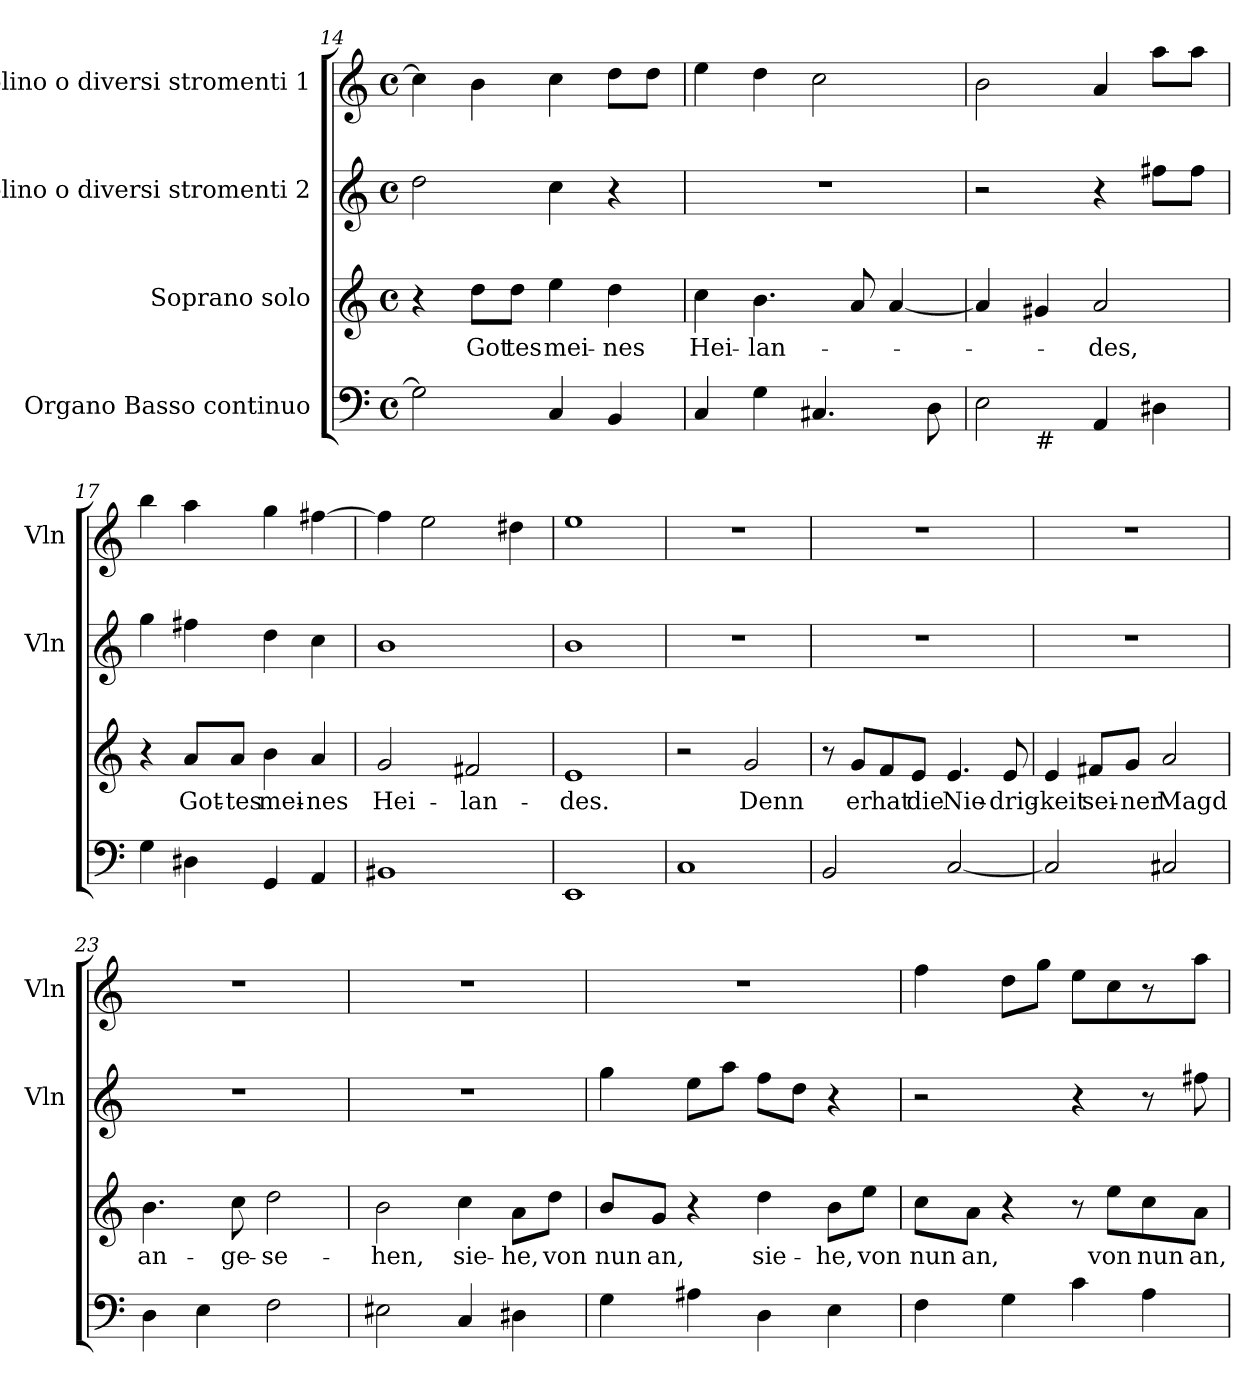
**kern	**kern	**text	**kern	**kern
*part4	*part3	*part3	*part2	*part1
*staff4	*staff3	*staff3	*staff2	*staff1
*I"Organo Basso continuo	*I"Soprano solo	*	*I"Violino o diversi stromenti 2	*I"Violino o diversi stromenti 1
*	*	*	*I'Vln	*I'Vln
*clefF4	*clefG2	*	*clefG2	*clefG2
*k[]	*k[]	*	*k[]	*k[]
*C:	*C:	*	*C:	*C:
*M4/4	*M4/4	*	*M4/4	*M4/4
*met(c)	*met(c)	*	*met(c)	*met(c)
=14	=14	=14	=14	=14
2G>\]	4r	.	2dd\	4cc\]
!	!	!LO:LY:b	!	!
.	8dd\L	Got-	.	4b\
!	!	!LO:LY:b:rj	!	!
.	8dd\J	-tes	.	.
!	!	!LO:LY:b	!	!
4C/	4ee\	mei-	4cc\	4cc\
!	!	!LO:LY:b:rj	!	!
4BB/	4dd\	-nes	4r	8dd\L
.	.	.	.	8dd\J
=15	=15	=15	=15	=15
!	!	!LO:LY:b	!	!
4C/	4cc\	Hei-	1r	4ee\
!	!	!LO:LY:b:rj	!	!
4G\	4.b\	-lan-	.	4dd\
4.C#/	.	.	.	2cc\
.	8a/	.	.	.
.	[<4a/	.	.	.
8D>\	.	.	.	.
=16	=16	=16	=16	=16
*^	*	*	*	*
2E>\	4ryy	4a/]	.	2r	2b\
!	!LO:TX:b:t=#	!	!	!	!
.	2.ryy	4g#X/	.	.	.
!	!	!	!LO:LY:b	!	!
4AA/	.	2a/	-des,	4r	4a/
4D#\	.	.	.	8ff#X\L	8aa\L
.	.	.	.	8ff#\J	8aa\J
*v	*v	*	*	*	*
=17	=17	=17	=17	=17
4G\	4r	.	4gg\	4bb\
!	!	!LO:LY:b	!	!
4D#\	8a/L	Got-	4ff#X\	4aa\
!	!	!LO:LY:b:rj	!	!
.	8a/J	-tes	.	.
!	!	!LO:LY:b	!	!
4GG/	4b\	mei-	4dd\	4gg\
!	!	!LO:LY:b:rj	!	!
4AA</	4a/	-nes	4cc\	[>4ff#X\
=18	=18	=18	=18	=18
!	!	!LO:LY:b	!	!
1BB#<	2g/	Hei-	1b	4ff#\]
.	.	.	.	2ee\
!	!	!LO:LY:b	!	!
.	2f#X/	-lan-	.	.
.	.	.	.	4dd#X\
!!LO:PB:g=z
=19	=19	=19	=19	=19
!	!	!LO:LY:b	!	!
1EE	1e	-des.	1b	1ee
=20	=20	=20	=20	=20
1C	2r	.	1r	1r
!	!	!LO:LY:b	!	!
.	2g/	Denn	.	.
=21	=21	=21	=21	=21
2BB/	8r	.	1r	1r
!	!	!LO:LY:b	!	!
.	8g/L	er	.	.
!	!	!LO:LY:b	!	!
.	8f/	hat	.	.
!	!	!LO:LY:b	!	!
.	8e/J	die	.	.
!	!	!LO:LY:b	!	!
[<2C/	4.e/	Nie-	.	.
!	!	!LO:LY:b	!	!
.	8e/	-drig-	.	.
=22	=22	=22	=22	=22
!	!	!LO:LY:b	!	!
2C/]	4e/	-keit	1r	1r
!	!	!LO:LY:b	!	!
.	8f#X/L	sei-	.	.
!	!	!LO:LY:b:rj	!	!
.	8g/J	-ner	.	.
!	!	!LO:LY:b	!	!
2C#X/	2a/	Magd	.	.
=23	=23	=23	=23	=23
!	!	!LO:LY:b	!	!
4D>\	4.b\	an-	1r	1r
4E\	.	.	.	.
!	!	!LO:LY:b	!	!
.	8cc\	-ge-	.	.
!	!	!LO:LY:b:rj	!	!
2F>\	2dd\	-se-	.	.
=24	=24	=24	=24	=24
!	!	!LO:LY:b	!	!
2E#\	2b\	-hen,	1r	1r
!	!	!LO:LY:b	!	!
4C/	4cc\	sie-	.	.
!	!	!LO:LY:b	!	!
4D#\	8a\L	-he,	.	.
!	!	!LO:LY:b	!	!
.	8dd\J	von	.	.
!!LO:LB:g=z
=25	=25	=25	=25	=25
!	!	!LO:LY:b	!	!
4G\	8b/L	nun	4gg\	1r
!	!	!LO:LY:b	!	!
.	8g/J	an,	.	.
4A#\	4r	.	8ee\L	.
.	.	.	8aa\J	.
!	!	!LO:LY:b	!	!
4D\	4dd\	sie-	8ff\L	.
.	.	.	8dd\J	.
!	!	!LO:LY:b	!	!
4E\	8b\L	-he,	4r	.
!	!	!LO:LY:b	!	!
.	8ee\J	von	.	.
=26	=26	=26	=26	=26
!	!	!LO:LY:b	!	!
4F\	8cc\L	nun	2r	4ff\
!	!	!LO:LY:b	!	!
.	8a\J	an,	.	.
4G\	4r	.	.	8dd\L
.	.	.	.	8gg\J
4c\	8r	.	4r	8ee\L
!	!	!LO:LY:b	!	!
.	8ee\L	von	.	8cc\
!	!	!LO:LY:b	!	!
4A>\	8cc\	nun	8r	8r
!	!	!LO:LY:b	!	!
.	8a\J	an,	8ff#X\	8aa\J
=	=	=	=	=
*-	*-	*-	*-	*-
